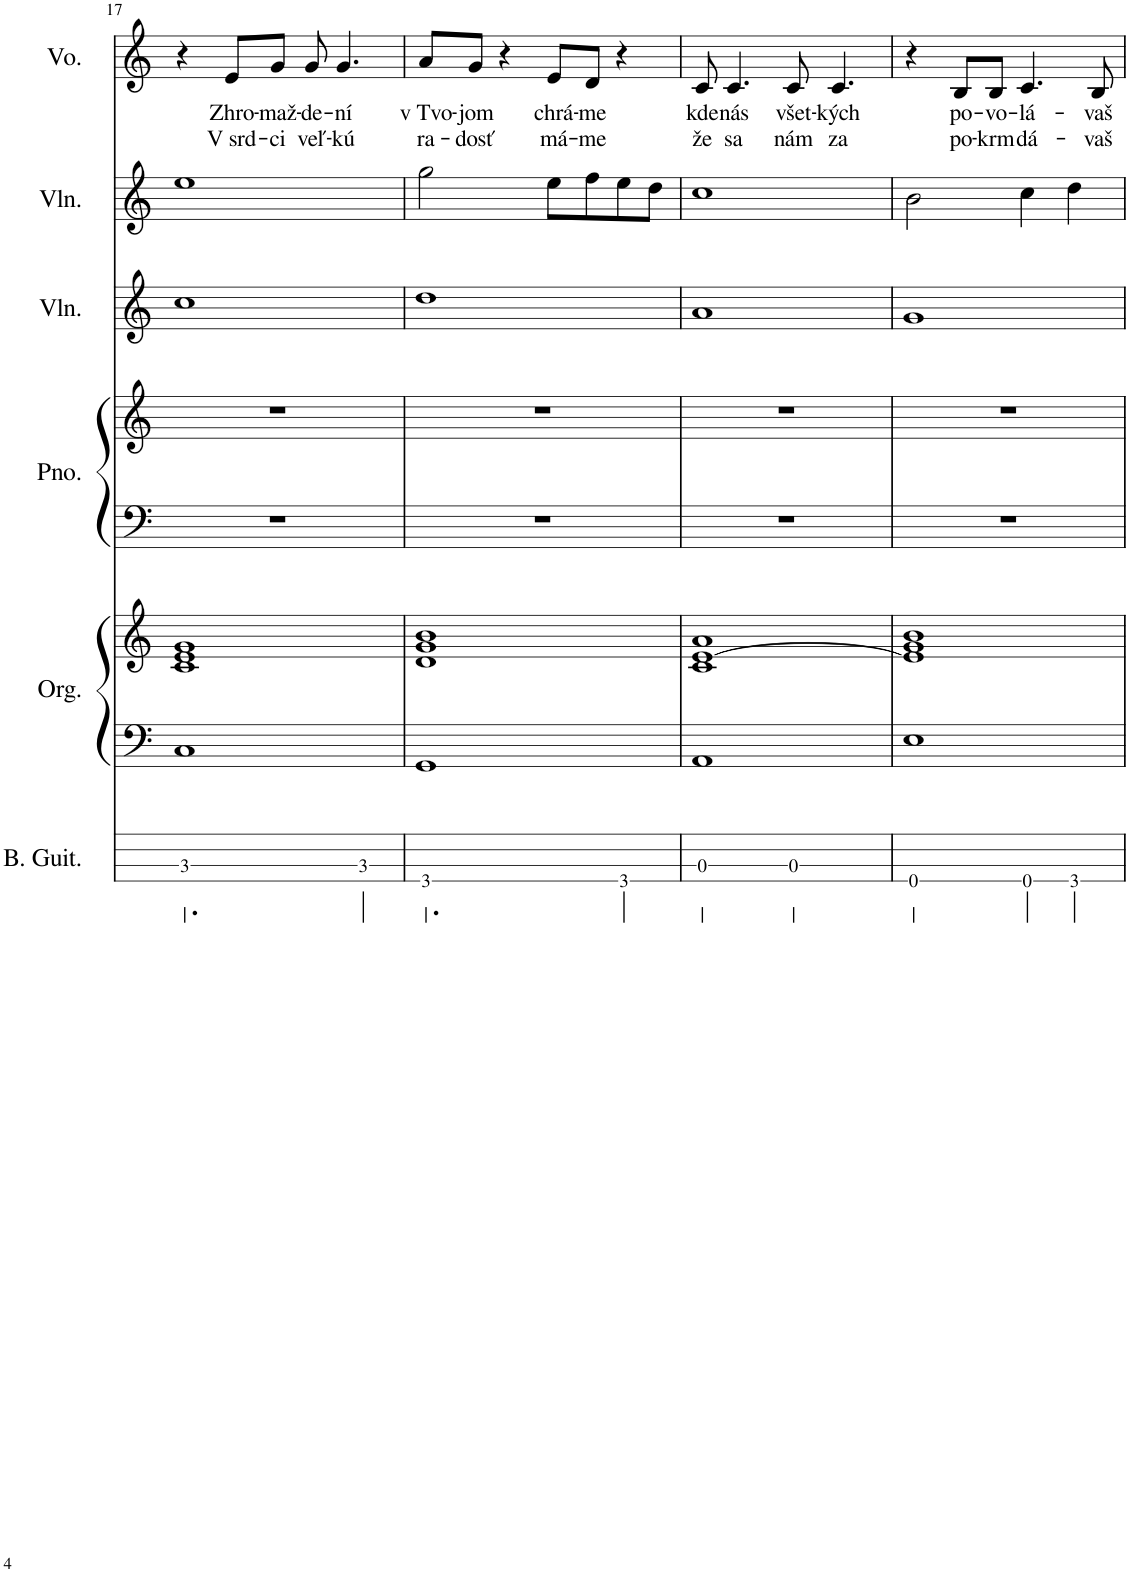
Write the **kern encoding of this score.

**kern	**kern	**kern	**kern	**kern	**kern	**kern	**kern	**kern	**text	**text
*part7	*part6	*part5	*part5	*part4	*part4	*part3	*part2	*part1	*part1	*part1
*staff9	*staff8	*staff7	*staff6	*staff5	*staff4	*staff3	*staff2	*staff1	*staff1	*staff1
*I"Bass Guitar	*I"Bass Guitar	*I"Organ	*	*I"Piano	*	*I"Violin	*I"Violin	*I"Voice	*	*
*I'B. Guit.	*I'B. Guit.	*I'Org.	*	*I'Pno.	*	*I'Vln.	*I'Vln.	*I'Vo.	*	*
!!LO:PB:g=z
*clefF4	*	*clefF4	*clefG2	*clefF4	*clefG2	*clefG2	*clefG2	*clefG2	*	*
*Trd7c12	*Trd7c12	*	*	*	*	*	*	*	*	*
*k[]	*k[]	*k[]	*k[]	*k[]	*k[]	*k[]	*k[]	*k[]	*	*
*M4/4	*M4/4	*M4/4	*M4/4	*M4/4	*M4/4	*M4/4	*M4/4	*M4/4	*	*
=17	=17	=17	=17	=17	=17	=17	=17	=17	=17	=17
2.C	2.C\	1C	1c 1e 1g	1r	1r	1cc	1ee	4r	.	.
!	!	!	!	!	!	!	!	!	!LO:LY:b	!LO:LY:b
.	.	.	.	.	.	.	.	8e/L	Zhro-	V srd-
!	!	!	!	!	!	!	!	!	!LO:LY:b	!LO:LY:b
.	.	.	.	.	.	.	.	8g/J	-maž-	-ci
!	!	!	!	!	!	!	!	!	!LO:LY:b	!LO:LY:b
.	.	.	.	.	.	.	.	8g/	-de-	veľ-
!	!	!	!	!	!	!	!	!	!LO:LY:b	!LO:LY:b
.	.	.	.	.	.	.	.	4.g/	-ní	-kú
4C	4C\	.	.	.	.	.	.	.	.	.
=18	=18	=18	=18	=18	=18	=18	=18	=18	=18	=18
!	!	!	!	!	!	!	!	!	!LO:LY:b	!LO:LY:b
2.GG	2.GG\	1GG	1d 1g 1b	1r	1r	1dd	2gg\	8a/L	v Tvo-	ra-
!	!	!	!	!	!	!	!	!	!LO:LY:b	!LO:LY:b
.	.	.	.	.	.	.	.	8g/J	-jom	-dosť
.	.	.	.	.	.	.	.	4r	.	.
!	!	!	!	!	!	!	!	!	!LO:LY:b	!LO:LY:b
.	.	.	.	.	.	.	8ee\L	8e/L	chrá-	má-
!	!	!	!	!	!	!	!	!	!LO:LY:b	!LO:LY:b
.	.	.	.	.	.	.	8ff\	8d/J	-me	-me
4GG	4GG\	.	.	.	.	.	8ee\	4r	.	.
.	.	.	.	.	.	.	8dd\J	.	.	.
=19	=19	=19	=19	=19	=19	=19	=19	=19	=19	=19
!	!	!	!	!	!	!	!	!	!LO:LY:b	!LO:LY:b
2AA	2AA\	1AA	1c [1e 1a	1r	1r	1a	1cc	8c/	kde	že
!	!	!	!	!	!	!	!	!	!LO:LY:b	!LO:LY:b
.	.	.	.	.	.	.	.	4.c/	nás	sa
!	!	!	!	!	!	!	!	!	!LO:LY:b	!LO:LY:b
2AA	2AA\	.	.	.	.	.	.	8c/	všet-	nám
!	!	!	!	!	!	!	!	!	!LO:LY:b	!LO:LY:b
.	.	.	.	.	.	.	.	4.c/	-kých	za
=20	=20	=20	=20	=20	=20	=20	=20	=20	=20	=20
*	*	*	*^	*	*	*	*	*	*	*
2EE	2EE\	1E	1e] 1g	1b	1r	1r	1g	2b\	4r	.	.
!	!	!	!	!	!	!	!	!	!	!LO:LY:b	!LO:LY:b
.	.	.	.	.	.	.	.	.	8B/L	po-	po-
!	!	!	!	!	!	!	!	!	!	!LO:LY:b	!LO:LY:b
.	.	.	.	.	.	.	.	.	8B/J	-vo-	-krm
!	!	!	!	!	!	!	!	!	!	!LO:LY:b	!LO:LY:b
4EE	4EE\	.	.	.	.	.	.	4cc\	4.c/	-lá-	dá-
4GG	4GG\	.	.	.	.	.	.	4dd\	.	.	.
!	!	!	!	!	!	!	!	!	!	!LO:LY:b	!LO:LY:b
.	.	.	.	.	.	.	.	.	8B/	-vaš	-vaš
*	*	*	*v	*v	*	*	*	*	*	*	*
=	=	=	=	=	=	=	=	=	=	=
*-	*-	*-	*-	*-	*-	*-	*-	*-	*-	*-
